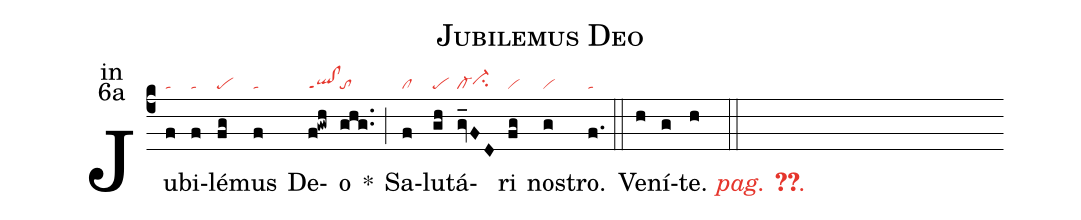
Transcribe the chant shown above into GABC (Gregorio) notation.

name:Jubilemus Deo;
office-part:in;
mode:6a;
nabc-lines:1;
%%
(c4) Ju(f|ta)bi(f|ta)lé(fg|pe)mus(f|ta) De(f!gwh|ql!clppt1)o(ghg..|to) <sp>*</sp>(;) Sa(f|cl)lu(gh|pe)tá(gv_FD|cl-hfvi-hhsu2)ri(fg|vihf) nos(g|vi)tro.(f.|ta) (::)<nlba>Ve(h)ní(g)t{e}. <c><i>pag. <v>\pageref{M-ORIP6a}</v>.</i></c></nlba>(h ::)
